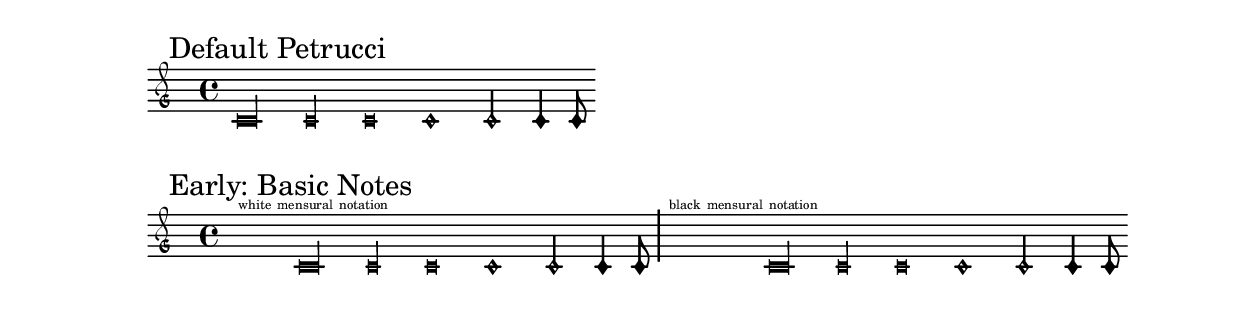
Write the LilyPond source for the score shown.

\version "2.24.3"
\version "2.24.3"

\layout {

    \context {

       	\PetrucciVoice

        %% Initialize

       	\name EarlyVoice
       	\alias PetrucciVoice
       	\description "..." % TODO

        %% Properties

       	% \consists Ligature_bracket_engraver
       	\remove Mensural_ligature_engraver

    }

    \context {

       	\PetrucciStaff

        %% Initialize

       	\name EarlyStaff
       	\alias PetrucciStaff
       	\denies Voice
       	\defaultchild EarlyVoice
       	\accepts EarlyVoice
       	\description "..." % TODO

        %% Properties

        \override Stem.neutral-direction = #UP

    }

    \inherit-acceptability EarlyStaff PetrucciStaff
    \inherit-acceptability EarlyVoice PetrucciVoice

}


basic_notes = {c\maxima c\longa c\breve c1 c2 c4 c8}

\new PetrucciStaff \relative c' {

    \mark "Default Petrucci"
    \basic_notes

}

\new EarlyStaff \relative c' {

    \mark "Early: Basic Notes"
    s1^\markup \fontsize #-5 { white mensural notation }
    \basic_notes

    \bar "|"

    s1^\markup \fontsize #-5 { black mensural notation }
    \basic_notes

}
